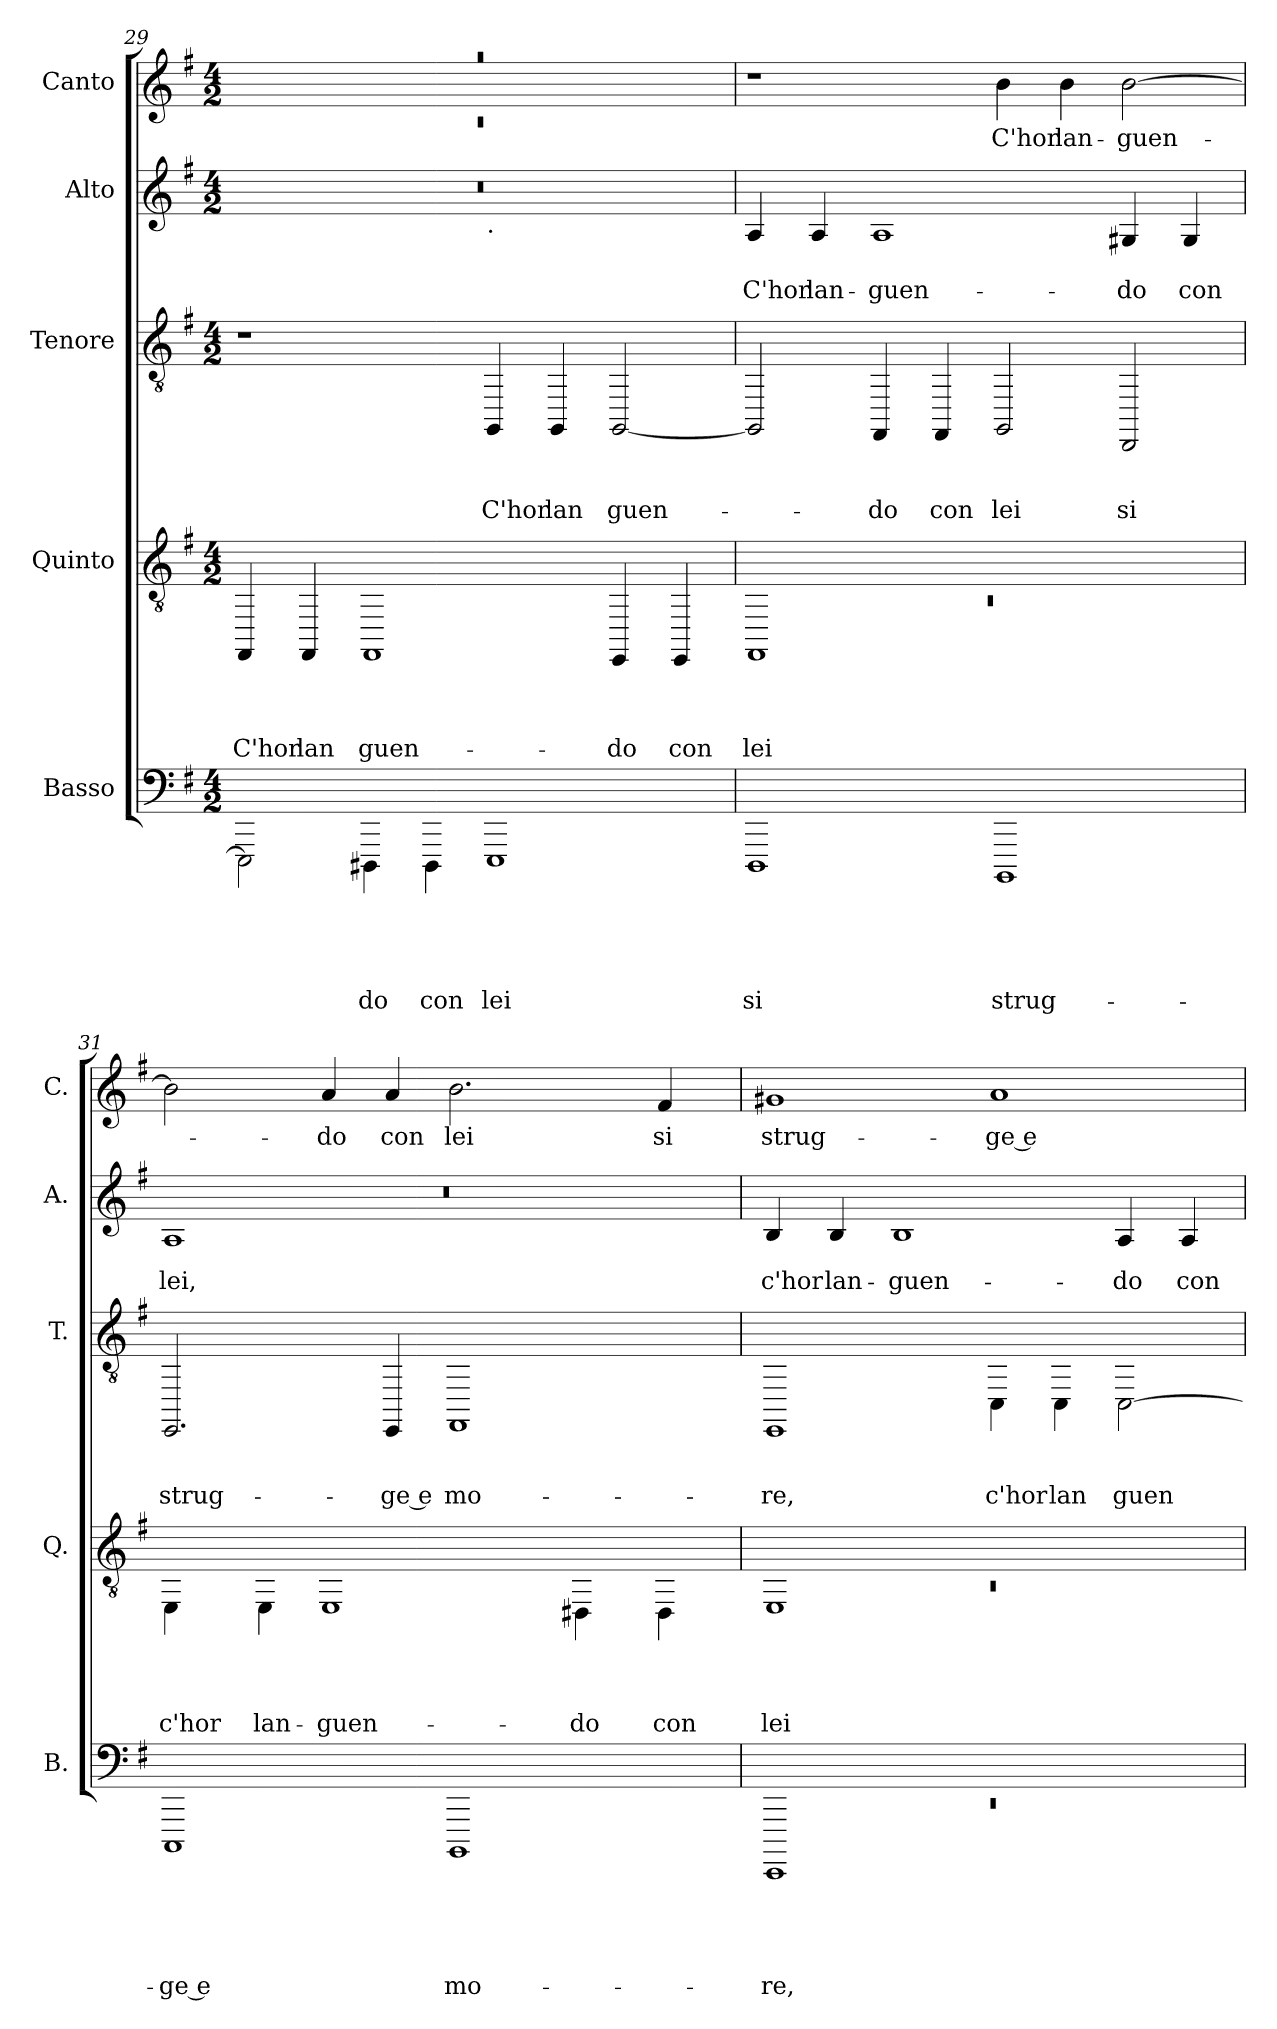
**kern	**text	**text	**text	**text	**text	**kern	**text	**text	**text	**text	**kern	**text	**text	**text	**kern	**text	**text	**kern	**text
*part5	*part5	*part5	*part5	*part5	*part5	*part4	*part4	*part4	*part4	*part4	*part3	*part3	*part3	*part3	*part2	*part2	*part2	*part1	*part1
*staff5	*staff5	*staff5	*staff5	*staff5	*staff5	*staff4	*staff4	*staff4	*staff4	*staff4	*staff3	*staff3	*staff3	*staff3	*staff2	*staff2	*staff2	*staff1	*staff1
*I"Basso	*	*	*	*	*	*I"Quinto	*	*	*	*	*I"Tenore	*	*	*	*I"Alto	*	*	*I"Canto	*
*I'B.	*	*	*	*	*	*I'Q.	*	*	*	*	*I'T.	*	*	*	*I'A.	*	*	*I'C.	*
*clefF4	*	*	*	*	*	*clefGv2	*	*	*	*	*clefGv2	*	*	*	*clefG2	*	*	*clefG2	*
*k[f#]	*	*	*	*	*	*k[f#]	*	*	*	*	*k[f#]	*	*	*	*k[f#]	*	*	*k[f#]	*
*G:	*	*	*	*	*	*G:	*	*	*	*	*G:	*	*	*	*G:	*	*	*G:	*
*M4/2	*	*	*	*	*	*M4/2	*	*	*	*	*M4/2	*	*	*	*M4/2	*	*	*M4/2	*
=29	=29	=29	=29	=29	=29	=29	=29	=29	=29	=29	=29	=29	=29	=29	=29	=29	=29	=29	=29
*	*	*	*	*	*	*	*	*	*	*	*	*	*	*	*	*	*	*^	*
!	!	!	!	!	!	!	!	!	!	!LO:LY:b	!	!	!	!	!	!	!	!LO:N:vis=1	!LO:N:vis=1	!
*	*	*	*	*	*	*	*	*	*	*	*	*	*	*	*^	*	*	*	*	*
2EEE\]	.	.	.	.	.	4FFF#/	.	.	.	C'hor	1r	.	.	.	0r	1ryy	.	.	0raa	0rc	.
!	!	!	!	!	!	!	!	!	!	!LO:LY:b	!	!	!	!	!	!	!	!	!	!	!
.	.	.	.	.	.	4FFF#/	.	.	.	lan	.	.	.	.	.	.	.	.	.	.	.
!	!	!	!	!	!LO:LY:b	!	!	!	!	!LO:LY:b	!	!	!	!	!	!	!	!	!	!	!
4DDD#X\	.	.	.	.	-do	1FFF#	.	.	.	guen-	.	.	.	.	.	.	.	.	.	.	.
!	!	!	!	!	!LO:LY:b	!	!	!	!	!	!	!	!	!	!	!	!	!	!	!	!
4DDD#\	.	.	.	.	con	.	.	.	.	.	.	.	.	.	.	.	.	.	.	.	.
!	!	!	!	!	!	!	!	!	!	!	!	!	!	!	!	!LO:TX:b:t=.	!	!	!	!	!
!	!	!	!	!	!LO:LY:b	!	!	!	!	!	!	!	!	!LO:LY:b	!	!	!	!	!	!	!
1EEE	.	.	.	.	lei	.	.	.	.	.	4GGG/	.	.	C'hor	.	1ryy	.	.	.	.	.
!	!	!	!	!	!	!	!	!	!	!	!	!	!	!LO:LY:b	!	!	!	!	!	!	!
.	.	.	.	.	.	.	.	.	.	.	4GGG/	.	.	lan	.	.	.	.	.	.	.
!	!	!	!	!	!	!	!	!	!	!LO:LY:b	!	!	!	!LO:LY:b	!	!	!	!	!	!	!
.	.	.	.	.	.	4EEE/	.	.	.	-do	[<2GGG/	.	.	guen-	.	.	.	.	.	.	.
!	!	!	!	!	!	!	!	!	!	!LO:LY:b	!	!	!	!	!	!	!	!	!	!	!
.	.	.	.	.	.	4EEE/	.	.	.	con	.	.	.	.	.	.	.	.	.	.	.
*	*	*	*	*	*	*	*	*	*	*	*	*	*	*	*	*	*	*	*v	*v	*
=30	=30	=30	=30	=30	=30	=30	=30	=30	=30	=30	=30	=30	=30	=30	=30	=30	=30	=30	=30	=30
*	*	*	*	*	*	*^	*	*	*	*	*	*	*	*	*	*	*	*	*	*
!	!	!	!	!	!LO:LY:b	!	!LO:N:vis=1	!	!	!	!LO:LY:b	!	!	!	!	!	!	!	!LO:LY:b	!	!
*	*	*	*	*	*	*	*	*	*	*	*	*	*	*	*	*v	*v	*	*	*	*
1DDD	.	.	.	.	si	1FFF#	0rC	.	.	.	lei	2GGG/]	.	.	.	4A/	.	C'hor	1r	.
!	!	!	!	!	!	!	!	!	!	!	!	!	!	!	!	!	!	!LO:LY:b	!	!
.	.	.	.	.	.	.	.	.	.	.	.	.	.	.	.	4A/	.	lan-	.	.
!	!	!	!	!	!	!	!	!	!	!	!	!	!	!	!LO:LY:b	!	!	!LO:LY:b:rj	!	!
.	.	.	.	.	.	.	.	.	.	.	.	4FFF#/	.	.	-do	1A	.	-guen-	.	.
!	!	!	!	!	!	!	!	!	!	!	!	!	!	!	!LO:LY:b	!	!	!	!	!
.	.	.	.	.	.	.	.	.	.	.	.	4FFF#/	.	.	con	.	.	.	.	.
!	!	!	!	!	!LO:LY:b	!	!	!	!	!	!	!	!	!	!LO:LY:b	!	!	!	!	!LO:LY:b
1BBBB	.	.	.	.	strug-	1ryy	.	.	.	.	.	2GGG/	.	.	lei	.	.	.	4b\	C'hor
!	!	!	!	!	!	!	!	!	!	!	!	!	!	!	!	!	!	!	!	!LO:LY:b
.	.	.	.	.	.	.	.	.	.	.	.	.	.	.	.	.	.	.	4b\	lan-
!	!	!	!	!	!	!	!	!	!	!	!	!	!	!	!LO:LY:b	!	!	!LO:LY:b	!	!LO:LY:b
.	.	.	.	.	.	.	.	.	.	.	.	2DDD/	.	.	si	4G#X/	.	-do	[<2b\	-guen-
!	!	!	!	!	!	!	!	!	!	!	!	!	!	!	!	!	!	!LO:LY:b	!	!
.	.	.	.	.	.	.	.	.	.	.	.	.	.	.	.	4G#/	.	con	.	.
*	*	*	*	*	*	*v	*v	*	*	*	*	*	*	*	*	*	*	*	*	*
!!LO:LB:g=z
=31	=31	=31	=31	=31	=31	=31	=31	=31	=31	=31	=31	=31	=31	=31	=31	=31	=31	=31	=31
*	*	*	*	*	*	*	*	*	*	*	*	*	*	*	*^	*	*	*	*
*	*	*	*	*	*	*	*	*	*	*	*	*	*	*	*	*^	*	*	*	*
!	!	!	!	!	!LO:LY:b:rj	!	!	!	!	!LO:LY:b	!	!	!	!LO:LY:b	!	!	!LO:N:vis=1	!	!LO:LY:b	!	!
1CCC	.	.	.	.	-ge e	4EE\	.	.	.	c'hor	2.EEE/	.	.	strug-	8ryy	1A	0r	.	lei,	2b\]	.
.	.	.	.	.	.	.	.	.	.	.	.	.	.	.	32ryy	.	.	.	.	.	.
.	.	.	.	.	.	.	.	.	.	.	.	.	.	.	1ryy	.	.	.	.	.	.
!	!	!	!	!	!	!	!	!	!	!LO:LY:b	!	!	!	!	!	!	!	!	!	!	!
.	.	.	.	.	.	4EE\	.	.	.	lan-	.	.	.	.	.	.	.	.	.	.	.
!	!	!	!	!	!	!	!	!	!	!LO:LY:b	!	!	!	!	!	!	!	!	!	!	!LO:LY:b
.	.	.	.	.	.	1EE	.	.	.	-guen-	.	.	.	.	.	.	.	.	.	4a/	-do
!	!	!	!	!	!	!	!	!	!	!	!	!	!	!LO:LY:b:rj	!	!	!	!	!	!	!LO:LY:b
.	.	.	.	.	.	.	.	.	.	.	4EEE/	.	.	-ge e	.	.	.	.	.	4a/	con
!	!	!	!	!	!LO:LY:b	!	!	!	!	!	!	!	!	!LO:LY:b	!	!	!	!	!	!	!LO:LY:b
1BBBB	.	.	.	.	mo-	.	.	.	.	.	1FFF#	.	.	mo-	.	1ryy	.	.	.	2.b\	lei
.	.	.	.	.	.	.	.	.	.	.	.	.	.	.	2ryy	.	.	.	.	.	.
!	!	!	!	!	!	!	!	!	!	!LO:LY:b:rj	!	!	!	!	!	!	!	!	!	!	!
.	.	.	.	.	.	4DD#X\	.	.	.	-do	.	.	.	.	.	.	.	.	.	.	.
.	.	.	.	.	.	.	.	.	.	.	.	.	.	.	4ryy	.	.	.	.	.	.
!	!	!	!	!	!	!	!	!	!	!LO:LY:b	!	!	!	!	!	!	!	!	!	!	!LO:LY:b
.	.	.	.	.	.	4DD#\	.	.	.	con	.	.	.	.	.	.	.	.	.	4f#/	si
.	.	.	.	.	.	.	.	.	.	.	.	.	.	.	16.ryy	.	.	.	.	.	.
*	*	*	*	*	*	*	*	*	*	*	*	*	*	*	*v	*v	*v	*	*	*	*
=32	=32	=32	=32	=32	=32	=32	=32	=32	=32	=32	=32	=32	=32	=32	=32	=32	=32	=32	=32
*^	*	*	*	*	*	*^	*	*	*	*	*	*	*	*	*	*	*	*	*
!	!LO:N:vis=1	!	!	!	!	!LO:LY:b	!	!LO:N:vis=1	!	!	!	!LO:LY:b	!	!	!	!LO:LY:b	!	!	!LO:LY:b	!	!LO:LY:b
1EEEE	0rEE	.	.	.	.	-re,	1EE	0rC	.	.	.	lei	1EEE	.	.	-re,	4B/	.	c'hor	1g#X	strug-
!	!	!	!	!	!	!	!	!	!	!	!	!	!	!	!	!	!	!	!LO:LY:b	!	!
.	.	.	.	.	.	.	.	.	.	.	.	.	.	.	.	.	4B/	.	lan-	.	.
!	!	!	!	!	!	!	!	!	!	!	!	!	!	!	!	!	!	!	!LO:LY:b:rj	!	!
.	.	.	.	.	.	.	.	.	.	.	.	.	.	.	.	.	1B	.	-guen-	.	.
!	!	!	!	!	!	!	!	!	!	!	!	!	!	!	!	!LO:LY:b	!	!	!	!	!LO:LY:b:rj
1ryy	.	.	.	.	.	.	1ryy	.	.	.	.	.	4CC\	.	.	c'hor	.	.	.	1a	-ge e
!	!	!	!	!	!	!	!	!	!	!	!	!	!	!	!	!LO:LY:b	!	!	!	!	!
.	.	.	.	.	.	.	.	.	.	.	.	.	4CC\	.	.	lan	.	.	.	.	.
!	!	!	!	!	!	!	!	!	!	!	!	!	!	!	!	!LO:LY:b	!	!	!LO:LY:b	!	!
.	.	.	.	.	.	.	.	.	.	.	.	.	[>2CC\	.	.	guen-	4A/	.	-do	.	.
!	!	!	!	!	!	!	!	!	!	!	!	!	!	!	!	!	!	!	!LO:LY:b	!	!
.	.	.	.	.	.	.	.	.	.	.	.	.	.	.	.	.	4A/	.	con	.	.
*v	*v	*	*	*	*	*	*	*	*	*	*	*	*	*	*	*	*	*	*	*	*
*	*	*	*	*	*	*v	*v	*	*	*	*	*	*	*	*	*	*	*	*	*
=	=	=	=	=	=	=	=	=	=	=	=	=	=	=	=	=	=	=	=
*-	*-	*-	*-	*-	*-	*-	*-	*-	*-	*-	*-	*-	*-	*-	*-	*-	*-	*-	*-
